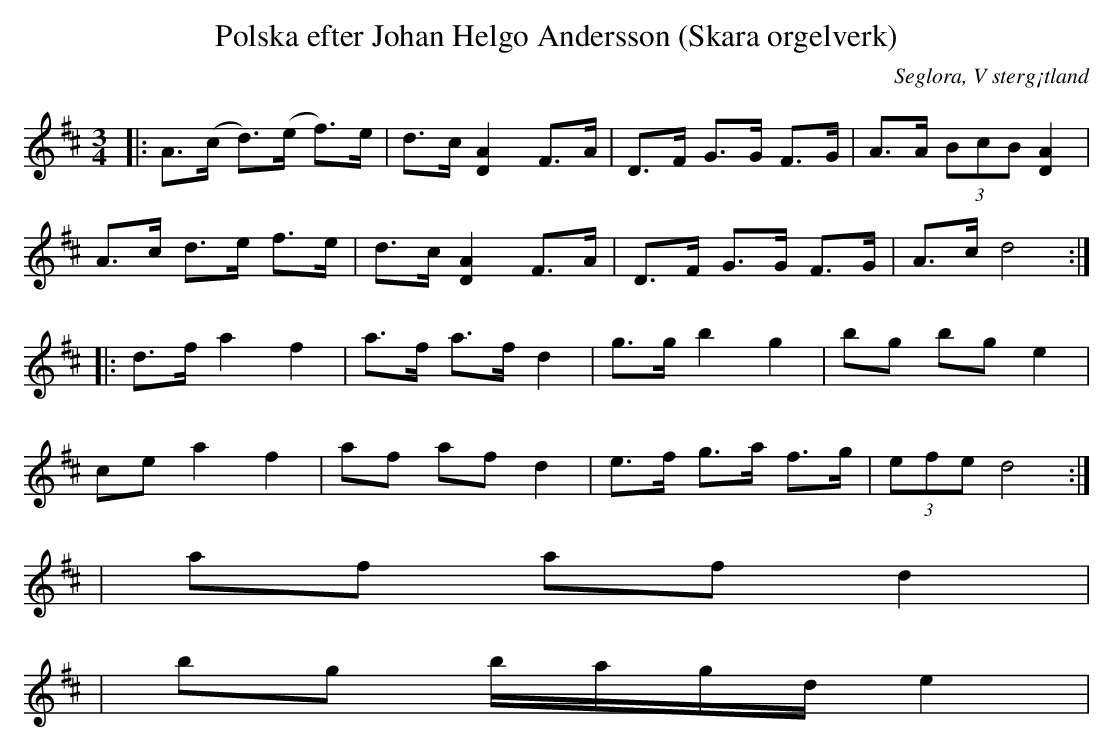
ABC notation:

X:1
T:Polska efter Johan Helgo Andersson (Skara orgelverk)
O:Seglora, V sterg¡tland
M:3/4
L:1/8
K:D
|: A>(c d>)(e f>)e| d>c [A2D2] F>A | D>F G>G F>G | A>A (3BcB [A2D2] |
   A>c d>e f>e| d>c [A2D2] F>A | D>F G>G F>G | A>c d4 :|
|: d>f a2 f2 | a>f a>f d2 | g>g b2 g2 | bg bg e2 |
ce a2 f2 | af af d2 | e>f g>a f>g | (3efe d4 :|
|af af d2|
|bg b/a/g/d/ e2|
